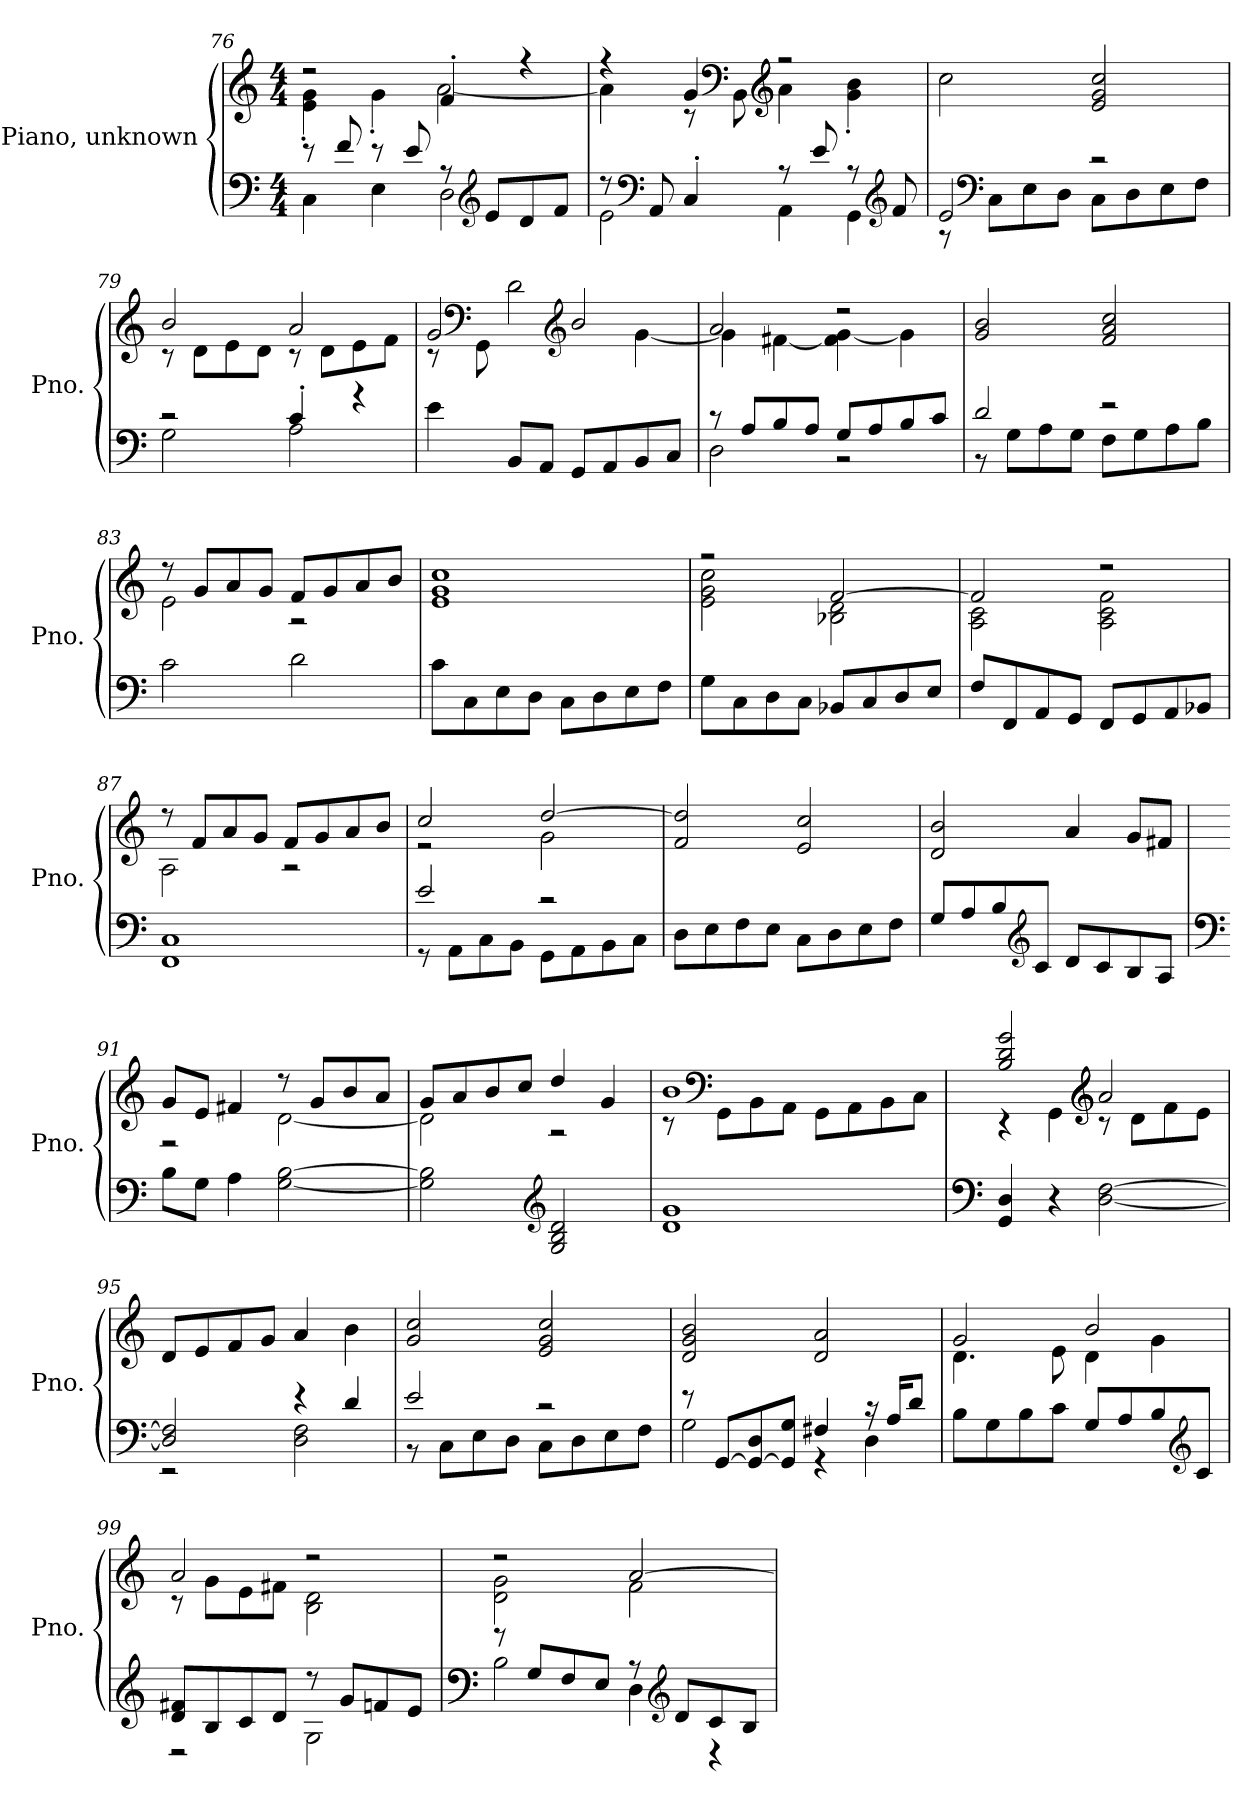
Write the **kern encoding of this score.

**kern	**kern
*part1	*part1
*staff2	*staff1
*I"Piano, unknown	*
*I'Pno.	*
*clefF4	*clefG2
*k[]	*k[]
*M4/4	*M4/4
=76	=76
*^	*^
8r	4C\	2r	4e\' 4g\'
8f/	.	.	.
8r	4E\	.	4g'\
8e/	.	.	.
8r	2D\	4f'/	[2a\
*clefG2	*	*	*
8e/L	.	.	.
8d/	.	4r	.
8f/J	.	.	.
!!LO:LB:g=z	!!
=77	=77	=77	=77
8r	2e\	4r	4a\]
*clefF4	*	*	*
8AA/	.	.	.
4C'/	.	4g/	8r
*	*	*clefF4	*
.	.	.	8BB\
*	*	*clefG2	*
8r	4AA\	2r	4a\
8e/	.	.	.
8r	4GG\	.	4g\' 4b\'
*clefG2	*	*	*
8f/	.	.	.
*	*	*v	*v
=78	=78	=78
2e/	8r	2cc\
*clefF4	*	*
.	8C\L	.
.	8E\	.
.	8D\J	.
2r	8C\L	2e/ 2g/ 2cc/
.	8D\	.
.	8E\	.
.	8F\J	.
=79	=79	=79
*	*	*^
2r	2G\	2b/	8r
.	.	.	8d\L
.	.	.	8e\
.	.	.	8d\J
4c'/	2A\	2a/	8r
.	.	.	8d\L
4r	.	.	8e\
.	.	.	8f\J
*v	*v	*	*
!!LO:LB:g=z	!!
=80	=80	=80
4e\	2g/	8r
*	*clefF4	*
.	.	8GG\
8BB/L	.	2d\
8AA/J	.	.
*	*clefG2	*
8GG/L	2b/	.
8AA/	.	.
8BB/	.	[4g\
8C/J	.	.
=81	=81	=81
*^	*	*
8r	2D\	2a/	4g\]
8A/L	.	.	.
8B/	.	.	[4f#X\
8A/J	.	.	.
8G/L	2r	2r	4f#\] [4g\
8A/	.	.	.
8B/	.	.	4g\]
8c/J	.	.	.
*	*	*v	*v
=82	=82	=82
2d/	8r	2g/ 2b/
.	8G\L	.
.	8A\	.
.	8G\J	.
2r	8F\L	2f/ 2a/ 2cc/
.	8G\	.
.	8A\	.
.	8B\J	.
*v	*v	*
=83	=83
*	*^
2c\	8r	2e\
.	8g/L	.
.	8a/	.
.	8g/J	.
2d\	8f/L	2r
.	8g/	.
.	8a/	.
.	8b/J	.
*	*v	*v
=84	=84
8c\L	1e 1g 1cc
8C\	.
8E\	.
8D\J	.
8C\L	.
8D\	.
8E\	.
8F\J	.
!!LO:LB:g=z
=85	=85
*	*^
8G\L	2r	2e\ 2g\ 2cc\
8C\	.	.
8D\	.	.
8C\J	.	.
8BB-X/L	[2f/	2B-X\ 2d\
8C/	.	.
8D/	.	.
8E/J	.	.
=86	=86	=86
8F/L	2f/]	2A\ 2c\
8FF/	.	.
8AA/	.	.
8GG/J	.	.
8FF/L	2r	2A\ 2c\ 2f\
8GG/	.	.
8AA/	.	.
8BB-X/J	.	.
=87	=87	=87
1FF 1C	8r	2A\
.	8f/L	.
.	8a/	.
.	8g/J	.
.	8f/L	2r
.	8g/	.
.	8a/	.
.	8b/J	.
=88	=88	=88
*^	*	*
2e/	8r	2cc/	2r
.	8AA\L	.	.
.	8C\	.	.
.	8BB\J	.	.
2r	8GG\L	[2dd/	2g\
.	8AA\	.	.
.	8BB\	.	.
.	8C\J	.	.
*v	*v	*	*
*	*v	*v
=89	=89
8D\L	2f/ 2dd/]
8E\	.
8F\	.
8E\J	.
8C\L	2e/ 2cc/
8D\	.
8E\	.
8F\J	.
!!LO:LB:g=z
=90	=90
8G/L	2d/ 2b/
8A/	.
8B/	.
*clefG2	*
8c/J	.
8d/L	4a/
8c/	.
8B/	8g/L
8A/J	8f#X/J
=91	=91
*clefF4	*
*	*^
8B\L	8g/L	2r
8G\J	8e/J	.
4A\	4f#X/	.
[2G\ [2B\	8r	[2d\
.	8g/L	.
.	8b/	.
.	8a/J	.
=92	=92	=92
2G\] 2B\]	8g/L	2d\]
.	8a/	.
.	8b/	.
.	8cc/J	.
*clefG2	*	*
2G/ 2B/ 2d/	4dd/	2r
.	4g/	.
=93	=93	=93
1d 1g	1b	8r
*	*clefF4	*
.	.	8GG\L
.	.	8BB\
.	.	8AA\J
.	.	8GG\L
.	.	8AA\
.	.	8BB\
.	.	8C\J
!!LO:LB:g=z	!!
=94	=94	=94
*clefF4	*	*
4GG/ 4D/	2B/ 2d/ 2g/	4r
4r	.	4GG\
*	*clefG2	*
[2D\ [2F\	2a/	8r
.	.	8d\L
.	.	8f\
.	.	8e\J
*	*v	*v
=95	=95
*^	*
2D/] 2F/]	2r	8d/L
.	.	8e/
.	.	8f/
.	.	8g/J
4r	2D\ 2F\	4a/
4d/	.	4b\
=96	=96	=96
2e/	8r	2g/ 2cc/
.	8C\L	.
.	8E\	.
.	8D\J	.
2r	8C\L	2e/ 2g/ 2cc/
.	8D\	.
.	8E\	.
.	8F\J	.
=97	=97	=97
8r	2G\	2d/ 2g/ 2b/
[8GG/L	.	.
8GG/_ 8D/	.	.
8GG/] 8G/J	.	.
4F#X/	4r	2d/ 2a/
16r	4D\	.
16A/KL	.	.
8d/J	.	.
*v	*v	*
=98	=98
*	*^
8B\L	2g/	4.d\
8G\	.	.
8B\	.	.
8c\J	.	8e\
8G/L	2b/	4d\
8A/	.	.
8B/	.	4g\
*clefG2	*	*
8c/J	.	.
!!LO:PB:g=z	!!
=99	=99	=99
*^	*	*
8d/ 8f#X/L	2r	2a/	8r
8B/	.	.	8g\L
8c/	.	.	8e\
8d/J	.	.	8f#X\J
8r	2G\	2r	2B\ 2d\
8g/L	.	.	.
8fn/	.	.	.
8e/J	.	.	.
=100	=100	=100	=100
*clefF4	*	*	*
8r	2B\	2r	2d\ 2g\
8G/L	.	.	.
8F/	.	.	.
8E/J	.	.	.
8r	4D\	[2a/	2f\
*clefG2	*	*	*
8d/L	.	.	.
8c/	4r	.	.
8B/J	.	.	.
*v	*v	*	*
*	*v	*v
=	=
*-	*-
